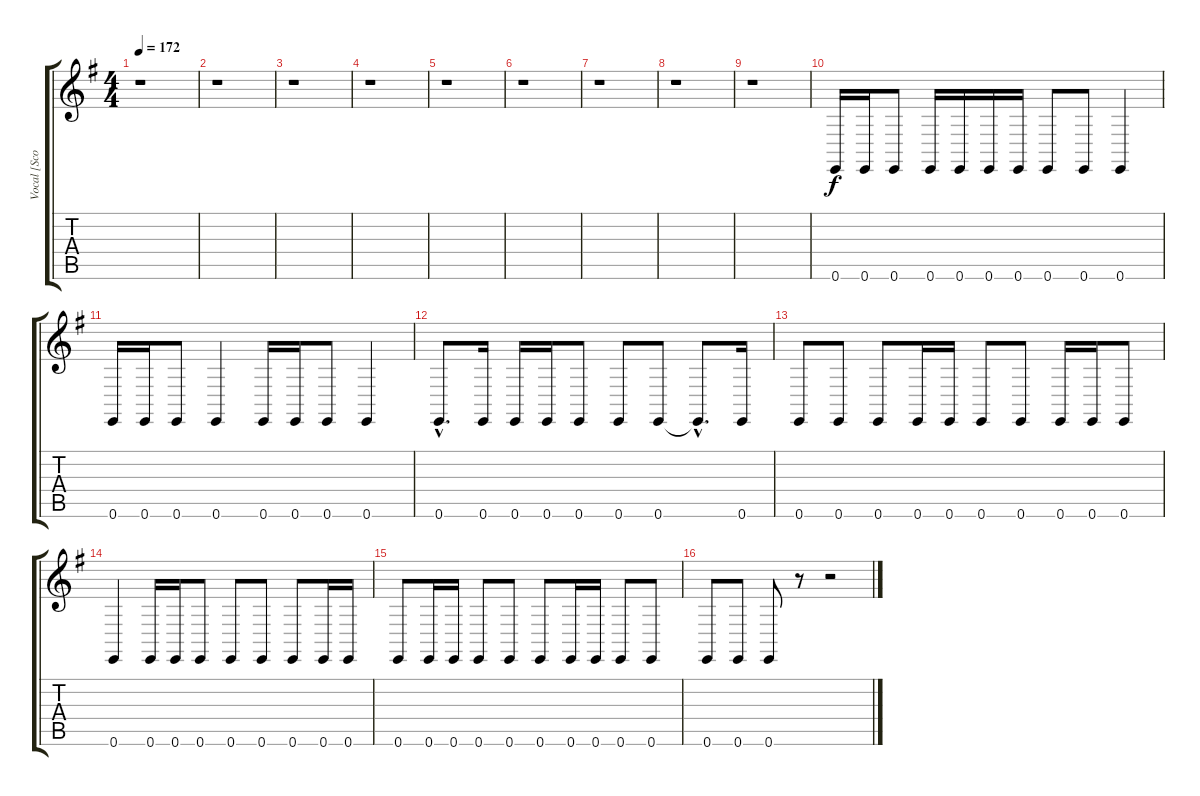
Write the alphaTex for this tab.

\track ("Vocal [Scott]" "Vocal [Sco") {instrument lead2sawtooth}
\staff {score tabs}
\tuning (E4 B3 G3 D3 A2 E2) {hide}
\ts (4 4)
\tempo 172
\clef g2
\ks g
r.1{dy f} |
r.1 |
r.1 |
r.1 |
r.1 |
r.1 |
r.1 |
r.1 |
r.1 |
0.6.16{volume 11 instrument lead2sawtooth} 0.6.16 0.6.8 0.6.16 0.6.16 0.6.16 0.6.16 0.6.8 0.6.8 0.6.4 |
0.6.16 0.6.16 0.6.8 0.6.4 0.6.16 0.6.16 0.6.8 0.6.4 |
0.6{hac}.8{d} 0.6.16 0.6.16 0.6.16 0.6.8 0.6.8 0.6.8 0.6{hac t}.8{d} 0.6.16 |
0.6.8 0.6.8 0.6.8 0.6.16 0.6.16 0.6.8 0.6.8 0.6.16 0.6.16 0.6.8 |
0.6.4 0.6.16 0.6.16 0.6.8 0.6.8 0.6.8 0.6.8 0.6.16 0.6.16 |
0.6.8 0.6.16 0.6.16 0.6.8 0.6.8 0.6.8 0.6.16 0.6.16 0.6.8 0.6.8 |
0.6.8 0.6.8 0.6.8 r.8 r.2
